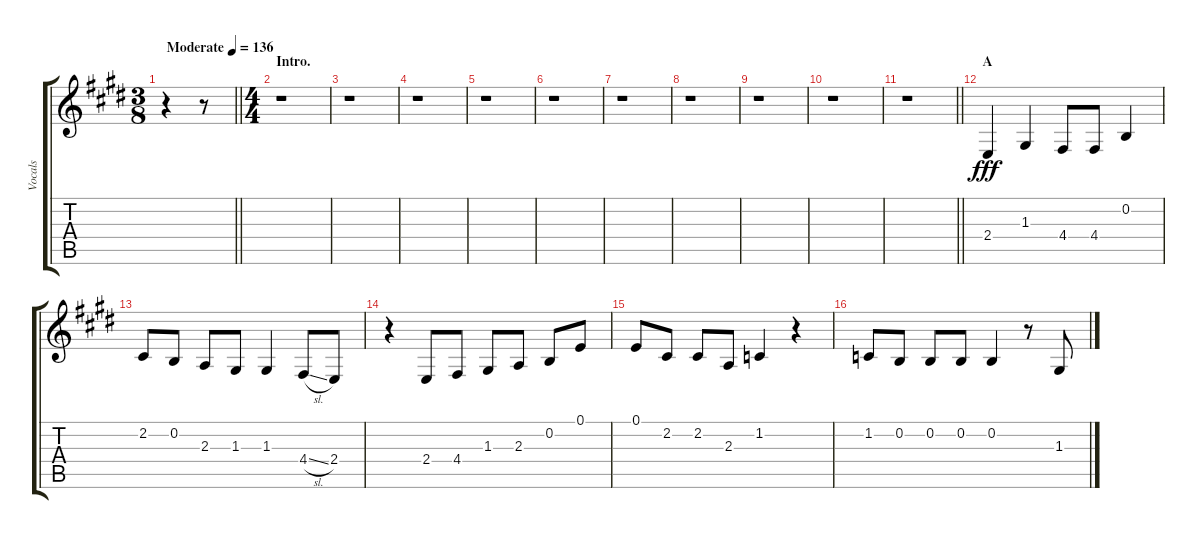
\track ("Vocals" "Vocals") {instrument voiceoohs}
\staff {score tabs}
\tuning (E4 B3 G3 D3 A2 E2) {hide}
\ts (3 8)
\tempo (136 "Moderate")
\clef g2
\barLineRight lightlight
\ks e
r.4{dy fff instrument voiceoohs} r.8 |
\ts (4 4)
\section ("" "Intro.")
r.1 |
r.1 |
r.1 |
r.1 |
r.1 |
r.1 |
r.1 |
r.1 |
r.1 |
\barLineRight lightlight
r.1 |
\section ("" "A")
2.4.4 1.3.4 4.4.8 4.4.8 0.2.4 |
2.2.8 0.2.8 2.3.8 1.3.8 1.3.4 4.4{sl}.8 2.4.8 |
r.4 2.4.8 4.4.8 1.3.8 2.3.8 0.2.8 0.1.8 |
0.1.8 2.2.8 2.2.8 2.3.8 1.2.4 r.4 |
1.2.8 0.2.8 0.2.8 0.2.8 0.2.4 r.8 1.3.8
